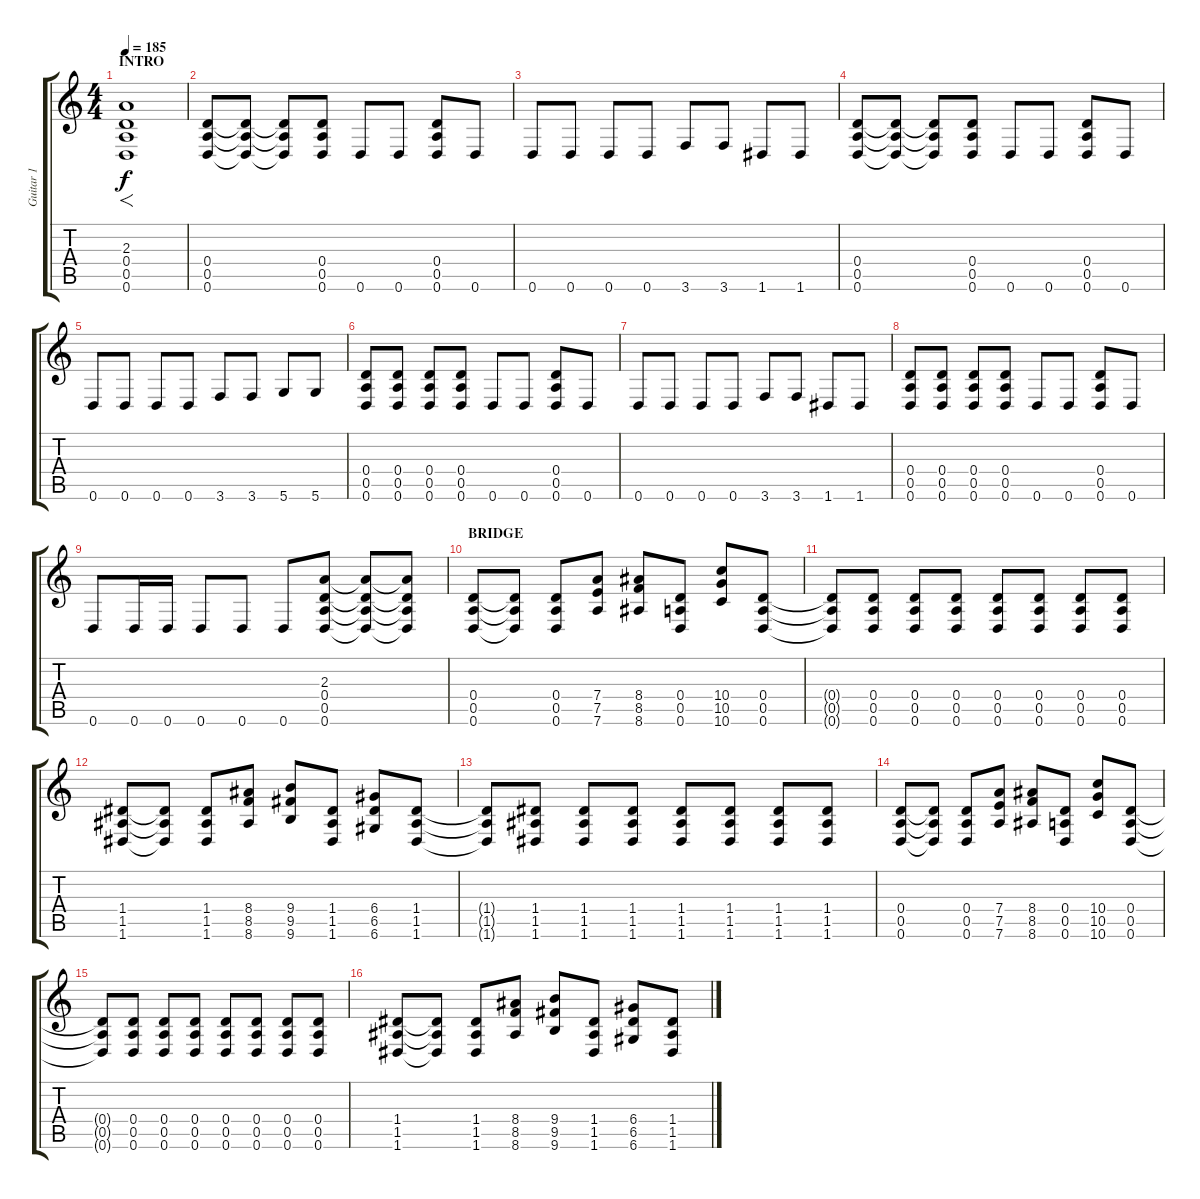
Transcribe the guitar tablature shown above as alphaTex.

\track ("Guitar 1" "Guitar 1") {instrument distortionguitar}
\staff {score tabs}
\tuning (E4 B3 G3 D3 A2 D2) {hide}
\ts (4 4)
\section ("" "INTRO")
\tempo 185
\clef g2
\ks c
(2.3 0.4 0.5 0.6).1{f dy f instrument distortionguitar} |
(0.4 0.5 0.6).8 (0.4{t} 0.5{t} 0.6{t}).8 (0.4{t} 0.5{t} 0.6{t}).8 (0.4 0.5 0.6).8 0.6.8 0.6.8 (0.4 0.5 0.6).8 0.6.8 |
0.6.8 0.6.8 0.6.8 0.6.8 3.6.8 3.6.8 1.6.8 1.6.8 |
(0.4 0.5 0.6).8 (0.4{t} 0.5{t} 0.6{t}).8 (0.4{t} 0.5{t} 0.6{t}).8 (0.4 0.5 0.6).8 0.6.8 0.6.8 (0.4 0.5 0.6).8 0.6.8 |
0.6.8 0.6.8 0.6.8 0.6.8 3.6.8 3.6.8 5.6.8 5.6.8 |
(0.4 0.5 0.6).8 (0.4 0.5 0.6).8 (0.4 0.5 0.6).8 (0.4 0.5 0.6).8 0.6.8 0.6.8 (0.4 0.5 0.6).8 0.6.8 |
0.6.8 0.6.8 0.6.8 0.6.8 3.6.8 3.6.8 1.6.8 1.6.8 |
(0.4 0.5 0.6).8 (0.4 0.5 0.6).8 (0.4 0.5 0.6).8 (0.4 0.5 0.6).8 0.6.8 0.6.8 (0.4 0.5 0.6).8 0.6.8 |
0.6.8 0.6.16 0.6.16 0.6.8 0.6.8 0.6.8 (2.3 0.4 0.5 0.6).8 (2.3{t} 0.4{t} 0.5{t} 0.6{t}).8 (2.3{t} 0.4{t} 0.5{t} 0.6{t}).8 |
\section ("" "BRIDGE")
(0.4 0.5 0.6).8 (0.4{t} 0.5{t} 0.6{t}).8 (0.4 0.5 0.6).8 (7.4 7.5 7.6).8 (8.4 8.5 8.6).8 (0.4 0.5 0.6).8 (10.4 10.5 10.6).8 (0.4 0.5 0.6).8 |
(0.4{t} 0.5{t} 0.6{t}).8 (0.4 0.5 0.6).8 (0.4 0.5 0.6).8 (0.4 0.5 0.6).8 (0.4 0.5 0.6).8 (0.4 0.5 0.6).8 (0.4 0.5 0.6).8 (0.4 0.5 0.6).8 |
(1.4 1.5 1.6).8 (1.4{t} 1.5{t} 1.6{t}).8 (1.4 1.5 1.6).8 (8.4 8.5 8.6).8 (9.4 9.5 9.6).8 (1.4 1.5 1.6).8 (6.4 6.5 6.6).8 (1.4 1.5 1.6).8 |
(1.4{t} 1.5{t} 1.6{t}).8 (1.4 1.5 1.6).8 (1.4 1.5 1.6).8 (1.4 1.5 1.6).8 (1.4 1.5 1.6).8 (1.4 1.5 1.6).8 (1.4 1.5 1.6).8 (1.4 1.5 1.6).8 |
(0.4 0.5 0.6).8 (0.4{t} 0.5{t} 0.6{t}).8 (0.4 0.5 0.6).8 (7.4 7.5 7.6).8 (8.4 8.5 8.6).8 (0.4 0.5 0.6).8 (10.4 10.5 10.6).8 (0.4 0.5 0.6).8 |
(0.4{t} 0.5{t} 0.6{t}).8 (0.4 0.5 0.6).8 (0.4 0.5 0.6).8 (0.4 0.5 0.6).8 (0.4 0.5 0.6).8 (0.4 0.5 0.6).8 (0.4 0.5 0.6).8 (0.4 0.5 0.6).8 |
(1.4 1.5 1.6).8 (1.4{t} 1.5{t} 1.6{t}).8 (1.4 1.5 1.6).8 (8.4 8.5 8.6).8 (9.4 9.5 9.6).8 (1.4 1.5 1.6).8 (6.4 6.5 6.6).8 (1.4 1.5 1.6).8
